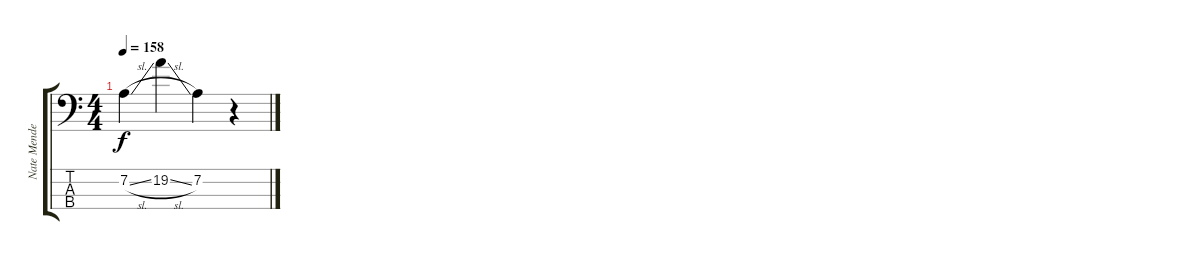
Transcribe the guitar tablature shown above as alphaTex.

\track ("Nate Mendel (Bass)" "Nate Mende") {instrument electricbasspick}
\staff {score tabs}
\tuning (G2 D2 A1 D1) {hide}
\ts (4 4)
\tempo 158
\clef f4
\ks c
7.2{sl}.4{dy f} 19.2{sl}.4 7.2.4 r.4
